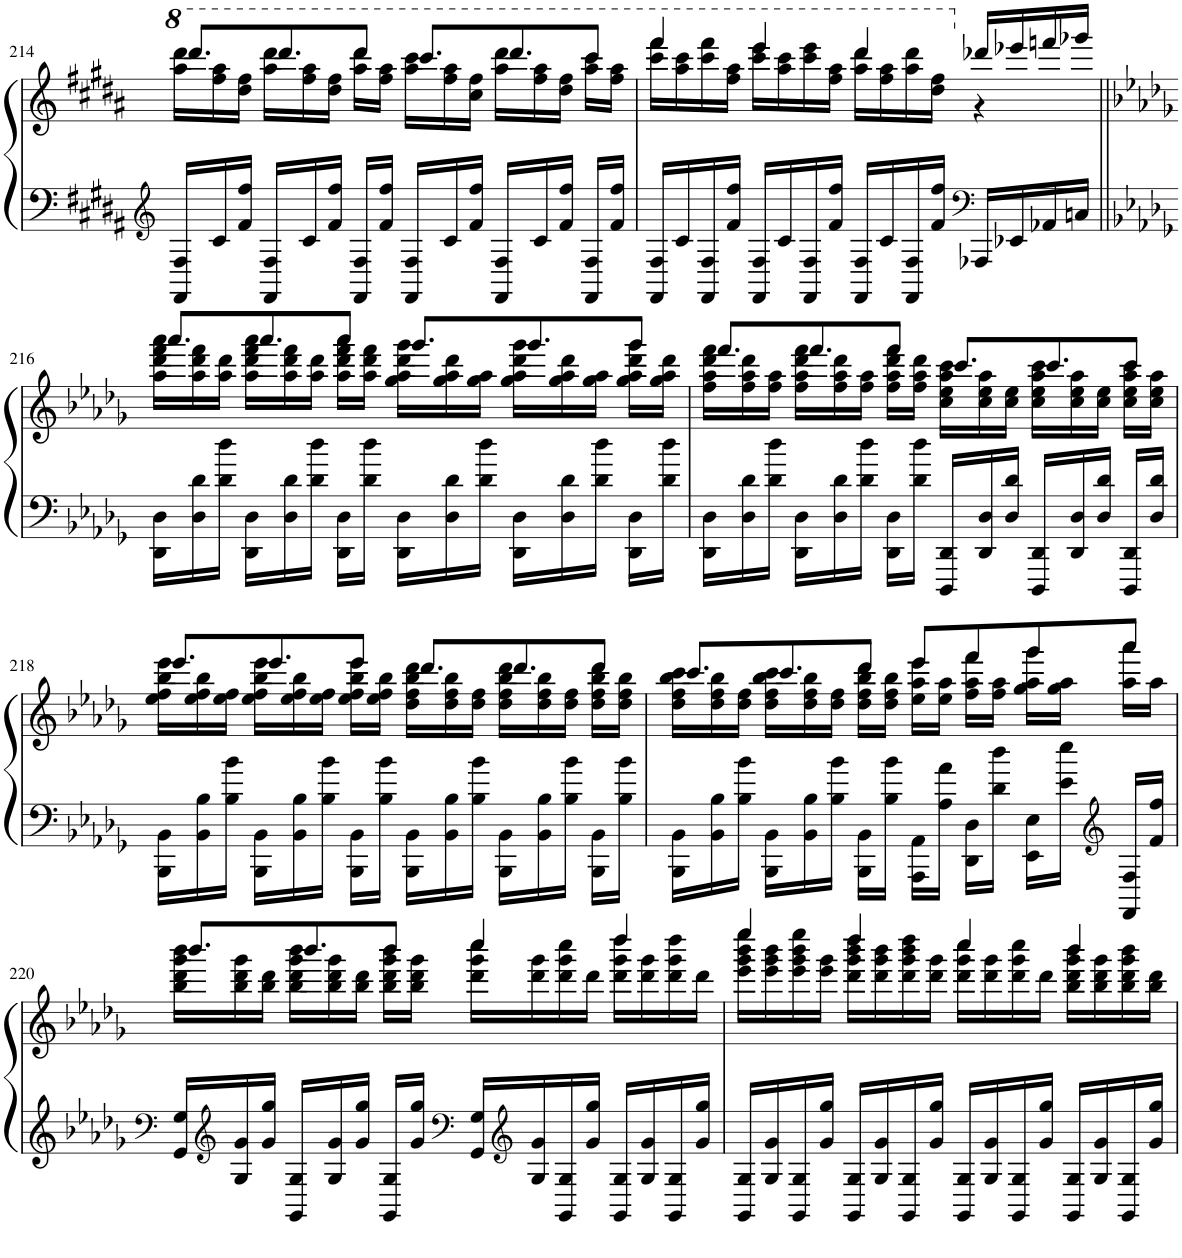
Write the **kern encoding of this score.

**kern	**kern
*part1	*part1
*staff2	*staff1
*I"Piano	*
*I'Pno.	*
!!LO:PB:g=z
*clefG2	*clefG2
*k[f#c#g#d#a#]	*k[f#c#g#d#a#]
*M4/4	*M4/4
=214	=214
*	*^
16FF#/ 16F#/LL	8.dddd#/L	16aaa#\ 16dddd#\LL
16c#/	.	16fff#\ 16aaa#\
16f#/ 16ff#/JJ	.	16ddd#\ 16fff#\JJ
16FF#/ 16F#/LL	8.dddd#/	16aaa#\ 16dddd#\LL
16c#/	.	16fff#\ 16aaa#\
16f#/ 16ff#/JJ	.	16ddd#\ 16fff#\JJ
16FF#/ 16F#/LL	8dddd#/J	16aaa#\ 16dddd#\LL
16f#/ 16ff#/JJ	.	16fff#\ 16aaa#\JJ
16FF#/ 16F#/LL	8.cccc#/L	16aaa#\ 16cccc#\LL
16c#/	.	16fff#\ 16aaa#\
16f#/ 16ff#/JJ	.	16ccc#\ 16fff#\JJ
16FF#/ 16F#/LL	8.dddd#/	16aaa#\ 16dddd#\LL
16c#/	.	16fff#\ 16aaa#\
16f#/ 16ff#/JJ	.	16ddd#\ 16fff#\JJ
16FF#/ 16F#/LL	8cccc#/J	16aaa#\ 16cccc#\LL
16f#/ 16ff#/JJ	.	16fff#\ 16aaa#\JJ
=215	=215	=215
16FF#/ 16F#/LL	4ffff#/	16cccc#\ 16ffff#\LL
16c#/	.	16aaa#\ 16cccc#\
16FF#/ 16F#/	.	16cccc#\ 16ffff#\
16f#/ 16ff#/JJ	.	16fff#\ 16aaa#\JJ
16FF#/ 16F#/LL	4eeee/	16cccc#\ 16eeee\LL
16c#/	.	16aaa#\ 16cccc#\
16FF#/ 16F#/	.	16cccc#\ 16eeee\
16f#/ 16ff#/JJ	.	16fff#\ 16aaa#\JJ
16FF#/ 16F#/LL	4dddd#/	16aaa#\ 16dddd#\LL
16c#/	.	16fff#\ 16aaa#\
16FF#/ 16F#/	.	16aaa#\ 16dddd#\
16f#/ 16ff#/JJ	.	16ddd#\ 16fff#\JJ
*clefF4	*	*
16AAA-X/LL	16ddd-X/LL	4r
16EE-X/	16eee-X/	.
16AA-X/	16fffn/	.
16Cn/JJ	16ggg-X/JJ	.
!!LO:LB:g=z	!!
=216||	=216||	=216||
*k[b-e-a-d-g-]	*k[b-e-a-d-g-]	*
16DD-\ 16D-\LL	8.aaa-/L	16aa-\ 16ddd-\ 16fff\ 16aaa-\LL
16D-\ 16d-\	.	16aa-\ 16ddd-\ 16fff\
16d-\ 16dd-\JJ	.	16aa-\ 16ddd-\JJ
16DD-\ 16D-\LL	8.aaa-/	16aa-\ 16ddd-\ 16fff\ 16aaa-\LL
16D-\ 16d-\	.	16aa-\ 16ddd-\ 16fff\
16d-\ 16dd-\JJ	.	16aa-\ 16ddd-\JJ
16DD-\ 16D-\LL	8aaa-/J	16aa-\ 16ddd-\ 16fff\ 16aaa-\LL
16d-\ 16dd-\JJ	.	16aa-\ 16ddd-\ 16fff\JJ
16DD-\ 16D-\LL	8.ggg-/L	16gg-\ 16aa-\ 16ddd-\ 16ggg-\LL
16D-\ 16d-\	.	16gg-\ 16aa-\ 16ddd-\
16d-\ 16dd-\JJ	.	16gg-\ 16aa-\JJ
16DD-\ 16D-\LL	8.ggg-/	16gg-\ 16aa-\ 16ddd-\ 16ggg-\LL
16D-\ 16d-\	.	16gg-\ 16aa-\ 16ddd-\
16d-\ 16dd-\JJ	.	16gg-\ 16aa-\JJ
16DD-\ 16D-\LL	8ggg-/J	16gg-\ 16aa-\ 16ddd-\ 16ggg-\LL
16d-\ 16dd-\JJ	.	16gg-\ 16aa-\ 16ddd-\JJ
=217	=217	=217
16DD-\ 16D-\LL	8.fff/L	16ff\ 16aa-\ 16ddd-\ 16fff\LL
16D-\ 16d-\	.	16ff\ 16aa-\ 16ddd-\
16d-\ 16dd-\JJ	.	16ff\ 16aa-\JJ
16DD-\ 16D-\LL	8.fff/	16ff\ 16aa-\ 16ddd-\ 16fff\LL
16D-\ 16d-\	.	16ff\ 16aa-\ 16ddd-\
16d-\ 16dd-\JJ	.	16ff\ 16aa-\JJ
16DD-\ 16D-\LL	8fff/J	16ff\ 16aa-\ 16ddd-\ 16fff\LL
16d-\ 16dd-\JJ	.	16ff\ 16aa-\ 16ddd-\JJ
16DDD-/ 16DD-/LL	8.ccc/L	16cc\ 16ee-\ 16aa-\ 16ccc\LL
16DD-/ 16D-/	.	16cc\ 16ee-\ 16aa-\
16D-/ 16d-/JJ	.	16cc\ 16ee-\JJ
16DDD-/ 16DD-/LL	8.ccc/	16cc\ 16ee-\ 16aa-\ 16ccc\LL
16DD-/ 16D-/	.	16cc\ 16ee-\ 16aa-\
16D-/ 16d-/JJ	.	16cc\ 16ee-\JJ
16DDD-/ 16DD-/LL	8ccc/J	16cc\ 16ee-\ 16aa-\ 16ccc\LL
16D-/ 16d-/JJ	.	16cc\ 16ee-\ 16aa-\JJ
!!LO:LB:g=z	!!
=218	=218	=218
16BBB-\ 16BB-\LL	8.eee-/L	16ee-\ 16ff\ 16bb-\ 16eee-\LL
16BB-\ 16B-\	.	16ee-\ 16ff\ 16bb-\
16B-\ 16b-\JJ	.	16ee-\ 16ff\JJ
16BBB-\ 16BB-\LL	8.eee-/	16ee-\ 16ff\ 16bb-\ 16eee-\LL
16BB-\ 16B-\	.	16ee-\ 16ff\ 16bb-\
16B-\ 16b-\JJ	.	16ee-\ 16ff\JJ
16BBB-\ 16BB-\LL	8eee-/J	16ee-\ 16ff\ 16bb-\ 16eee-\LL
16B-\ 16b-\JJ	.	16ee-\ 16ff\ 16bb-\JJ
16BBB-\ 16BB-\LL	8.ddd-/L	16dd-\ 16ff\ 16bb-\ 16ddd-\LL
16BB-\ 16B-\	.	16dd-\ 16ff\ 16bb-\
16B-\ 16b-\JJ	.	16dd-\ 16ff\JJ
16BBB-\ 16BB-\LL	8.ddd-/	16dd-\ 16ff\ 16bb-\ 16ddd-\LL
16BB-\ 16B-\	.	16dd-\ 16ff\ 16bb-\
16B-\ 16b-\JJ	.	16dd-\ 16ff\JJ
16BBB-\ 16BB-\LL	8ddd-/J	16dd-\ 16ff\ 16bb-\ 16ddd-\LL
16B-\ 16b-\JJ	.	16dd-\ 16ff\ 16bb-\JJ
=219	=219	=219
16BBB-\ 16BB-\LL	8.ccc/L	16dd-\ 16ff\ 16bb-\ 16ccc\LL
16BB-\ 16B-\	.	16dd-\ 16ff\ 16bb-\
16B-\ 16b-\JJ	.	16dd-\ 16ff\JJ
16BBB-\ 16BB-\LL	8.ccc/	16dd-\ 16ff\ 16bb-\ 16ccc\LL
16BB-\ 16B-\	.	16dd-\ 16ff\ 16bb-\
16B-\ 16b-\JJ	.	16dd-\ 16ff\JJ
16BBB-\ 16BB-\LL	8ddd-/J	16dd-\ 16ff\ 16bb-\ 16ddd-\LL
16B-\ 16b-\JJ	.	16dd-\ 16ff\ 16bb-\JJ
16AAA-\ 16AA-\LL	8eee-/L	16ee-\ 16aa-\ 16eee-\LL
16A-\ 16a-\JJ	.	16ee-\ 16aa-\JJ
16DD-\ 16D-\LL	8fff/	16ff\ 16aa-\ 16fff\LL
16d-\ 16dd-\JJ	.	16ff\ 16aa-\JJ
16EE-\ 16E-\LL	8ggg-/	16gg-\ 16aa-\ 16ggg-\LL
16e-\ 16ee-\JJ	.	16gg-\ 16aa-\JJ
*clefG2	*	*
16FF/ 16F/LL	8aaa-/J	16aa-\ 16aaa-\LL
16f/ 16ff/JJ	.	16aa-\JJ
!!LO:LB:g=z	!!
=220	=220	=220
*clefF4	*	*
16GG-/ 16G-/LL	8.bbb-/L	16bb-\ 16ddd-\ 16ggg-\ 16bbb-\LL
*clefG2	*	*
16G-/ 16g-/	.	16bb-\ 16ddd-\ 16ggg-\
16g-/ 16gg-/JJ	.	16bb-\ 16ddd-\JJ
16GG-/ 16G-/LL	8.bbb-/	16bb-\ 16ddd-\ 16ggg-\ 16bbb-\LL
16G-/ 16g-/	.	16bb-\ 16ddd-\ 16ggg-\
16g-/ 16gg-/JJ	.	16bb-\ 16ddd-\JJ
16GG-/ 16G-/LL	8bbb-/J	16bb-\ 16ddd-\ 16ggg-\ 16bbb-\LL
16g-/ 16gg-/JJ	.	16bb-\ 16ddd-\ 16ggg-\JJ
*clefF4	*	*
16GG-/ 16G-/LL	4cccc/	16ddd-\ 16ggg-\ 16cccc\LL
*clefG2	*	*
16G-/ 16g-/	.	16ddd-\ 16ggg-\
16GG-/ 16G-/	.	16ddd-\ 16ggg-\ 16cccc\
16g-/ 16gg-/JJ	.	16ddd-\JJ
16GG-/ 16G-/LL	4dddd-/	16ddd-\ 16ggg-\ 16dddd-\LL
16G-/ 16g-/	.	16ddd-\ 16ggg-\
16GG-/ 16G-/	.	16ddd-\ 16ggg-\ 16dddd-\
16g-/ 16gg-/JJ	.	16ddd-\JJ
=221	=221	=221
16GG-/ 16G-/LL	4eeee-/	16eee-\ 16ggg-\ 16bbb-\ 16eeee-\LL
16G-/ 16g-/	.	16eee-\ 16ggg-\ 16bbb-\
16GG-/ 16G-/	.	16eee-\ 16ggg-\ 16bbb-\ 16eeee-\
16g-/ 16gg-/JJ	.	16eee-\ 16ggg-\JJ
16GG-/ 16G-/LL	4dddd-/	16ddd-\ 16ggg-\ 16bbb-\ 16dddd-\LL
16G-/ 16g-/	.	16ddd-\ 16ggg-\ 16bbb-\
16GG-/ 16G-/	.	16ddd-\ 16ggg-\ 16bbb-\ 16dddd-\
16g-/ 16gg-/JJ	.	16ddd-\ 16ggg-\JJ
16GG-/ 16G-/LL	4cccc/	16ddd-\ 16ggg-\ 16cccc\LL
16G-/ 16g-/	.	16ddd-\ 16ggg-\
16GG-/ 16G-/	.	16ddd-\ 16ggg-\ 16cccc\
16g-/ 16gg-/JJ	.	16ddd-\JJ
16GG-/ 16G-/LL	4bbb-/	16bb-\ 16ddd-\ 16ggg-\ 16bbb-\LL
16G-/ 16g-/	.	16bb-\ 16ddd-\ 16ggg-\
16GG-/ 16G-/	.	16bb-\ 16ddd-\ 16ggg-\ 16bbb-\
16g-/ 16gg-/JJ	.	16bb-\ 16ddd-\JJ
*	*v	*v
=	=
*-	*-
